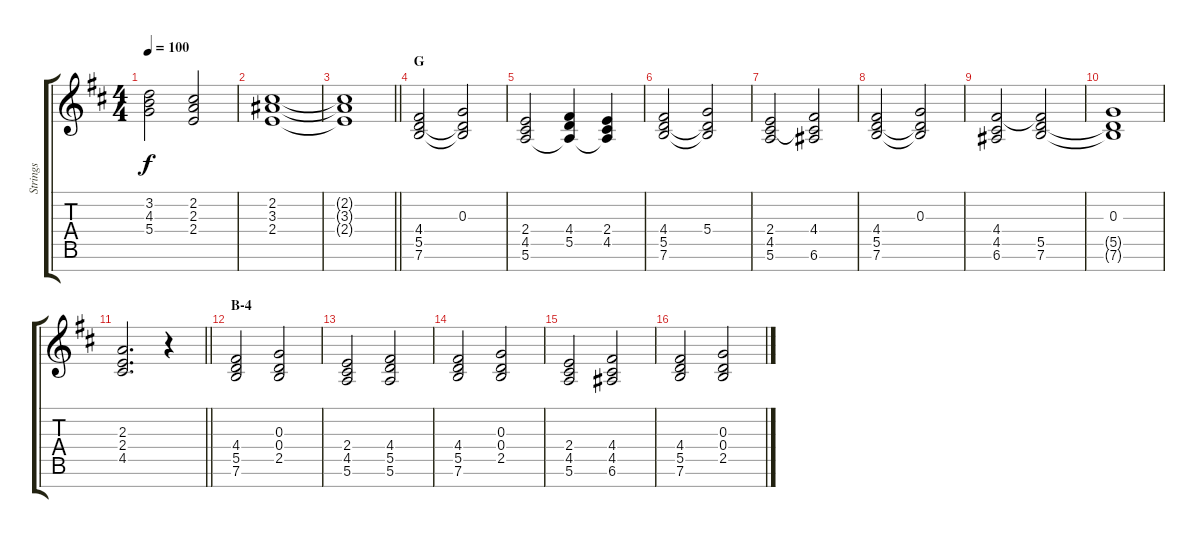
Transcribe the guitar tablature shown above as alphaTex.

\track ("Strings" "Strings") {instrument stringensemble1}
\staff {score tabs}
\tuning (E5 B4 G4 D4 A3 E3 B2) {hide}
\ts (4 4)
\tempo 100
\clef g2
\ks d
(3.2 4.3 5.4).2{dy f} (2.2 2.3 2.4).2 |
(2.2 3.3 2.4).1 |
\barLineRight lightlight
(2.2{t} 3.3{t} 2.4{t}).1 |
\section ("" "G")
(4.4 5.5 7.6).2 (0.3 5.5{t} 7.6{t}).2 |
(2.4 4.5 5.6).2 (4.4 5.5 5.6{t}).4 (2.4 4.5 5.6{t}).4 |
(4.4 5.5 7.6).2 (5.4 5.5{t} 7.6{t}).2 |
(2.4 4.5 5.6).2 (4.4 4.5{t} 6.6).2 |
(4.4 5.5 7.6).2 (0.3 5.5{t} 7.6{t}).2 |
(4.4 4.5 6.6).2 (4.4{t} 5.5 7.6).2 |
(0.3 5.5{t} 7.6{t}).1 |
\barLineRight lightlight
(2.3 2.4 4.5).2{d} r.4 |
\section ("" "B-4")
(4.4 5.5 7.6).2 (0.3 0.4 2.5).2 |
(2.4 4.5 5.6).2 (4.4 5.5 5.6).2 |
(4.4 5.5 7.6).2 (0.3 0.4 2.5).2 |
(2.4 4.5 5.6).2 (4.4 4.5 6.6).2 |
(4.4 5.5 7.6).2 (0.3 0.4 2.5).2
